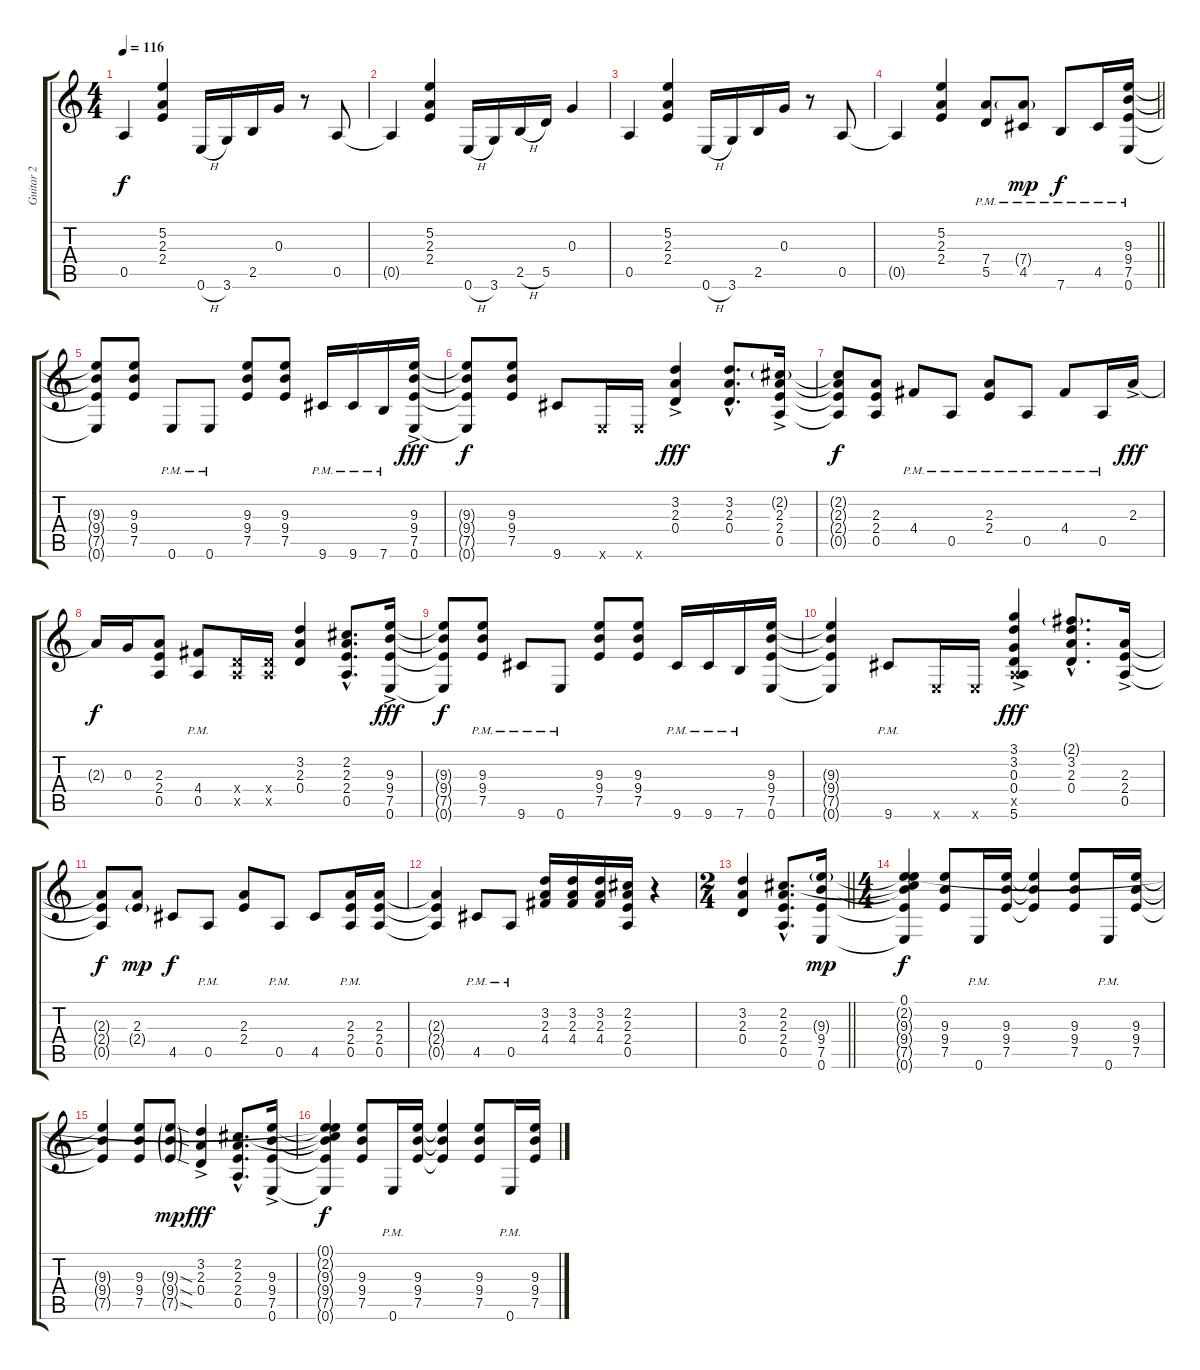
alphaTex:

\track ("Guitar 2" "Guitar 2") {instrument electricguitarclean}
\staff {score tabs}
\tuning (E4 B3 G3 D3 A2 E2) {hide}
\ts (4 4)
\tempo 116
\clef g2
\ks c
0.5.4{dy f} (5.2 2.3 2.4).4 0.6{h}.16 3.6.16 2.5.16 0.3.16 r.8 0.5.8 |
0.5{t}.4 (5.2 2.3 2.4).4 0.6{h}.16 3.6.16 2.5{h}.16 5.5.16 0.3.4 |
0.5.4 (5.2 2.3 2.4).4 0.6{h}.16 3.6.16 2.5.16 0.3.16 r.8 0.5.8 |
\barLineRight lightlight
0.5{t}.4 (5.2 2.3 2.4).4 (7.4{pm} 5.5{pm}).8 (7.4{g pm} 4.5{pm}).8{dy mp} 7.6{pm}.8{dy f} 4.5{pm}.16 (9.3{pm} 9.4{pm} 7.5{pm} 0.6{pm}).16 |
(9.3{t} 9.4{t} 7.5{t} 0.6{t}).8 (9.3 9.4 7.5).8 0.6{pm}.8 0.6{pm}.8 (9.3 9.4 7.5).8 (9.3 9.4 7.5).8 9.6{pm}.16 9.6{pm}.16 7.6{pm}.16 (9.3{ac} 9.4{ac} 7.5{ac} 0.6{ac}).16{dy fff} |
(9.3{t} 9.4{t} 7.5{t} 0.6{t}).8{dy f} (9.3 9.4 7.5).8 9.6.8 0.6{x}.16 0.6{x}.16 (3.2{ac} 2.3{ac} 0.4{ac}).4{dy fff} (3.2{hac} 2.3{hac} 0.4{hac}).8{d} (2.2{g ac} 2.3{ac} 2.4{ac} 0.5{ac}).16 |
(2.2{t} 2.3{t} 2.4{t} 0.5{t}).8{dy f} (2.3 2.4 0.5).8 4.4{pm}.8 0.5{pm}.8 (2.3{pm} 2.4{pm}).8 0.5{pm}.8 4.4{pm}.8 0.5{pm}.16 2.3{ac}.16{dy fff} |
2.3{t}.16{dy f} 0.3.16 (2.3 2.4 0.5).8 (4.4{pm} 0.5{pm}).8 (0.4{x} 0.5{x}).16 (0.4{x} 0.5{x}).16 (3.2 2.3 0.4).4 (2.2{hac} 2.3{hac} 2.4{hac} 0.5{hac}).8{d} (9.3{ac} 9.4{ac} 7.5{ac} 0.6{ac}).16{dy fff} |
(9.3{t} 9.4{t} 7.5{t} 0.6{t}).8{dy f} (9.3{pm} 9.4{pm} 7.5{pm}).8 9.6{pm}.8 0.6{pm}.8 (9.3 9.4 7.5).8 (9.3 9.4 7.5).8 9.6{pm}.16 9.6{pm}.16 7.6{pm}.16 (9.3 9.4 7.5 0.6).16 |
(9.3{t} 9.4{t} 7.5{t} 0.6{t}).4 9.6{pm}.8 0.6{x}.16 0.6{x}.16 (3.1{ac} 3.2{ac} 0.3{ac} 0.4{ac} 0.5{ac x} 5.6{ac}).4{dy fff} (2.1{g hac} 3.2{hac} 2.3{hac} 0.4{hac}).8{d} (2.3{ac} 2.4{ac} 0.5{ac}).16 |
(2.3{t} 2.4{t} 0.5{t}).8{dy f} (2.3 2.4{g}).8{dy mp} 4.5.8{dy f} 0.5{pm}.8 (2.3 2.4).8 0.5{pm}.8 4.5.8 (2.3{pm} 2.4{pm} 0.5{pm}).16 (2.3 2.4 0.5).16 |
(2.3{t} 2.4{t} 0.5{t}).4 4.5{pm}.8 0.5{pm}.8 (3.2 2.3 4.4).16 (3.2 2.3 4.4).16 (3.2 2.3 4.4).16 (2.2 2.3 2.4 0.5).16 r.4 |
\ts (2 4)
\barLineRight lightlight
(3.2 2.3 0.4).4 (2.2{hac} 2.3{hac} 2.4{hac} 0.5{hac}).8{d} (9.3{g} 9.4 7.5 0.6).16{dy mp} |
\ts (4 4)
(0.1 2.2{t} 9.3{t} 9.4{t} 7.5{t} 0.6{t}).4{dy f} (9.3 9.4 7.5).8 0.6{pm}.16 (9.3 9.4 7.5).16 (9.3{t} 9.4{t} 7.5{t}).4 (9.3 9.4 7.5).8 0.6{pm}.16 (9.3 9.4 7.5).16 |
(9.3{t} 9.4{t} 7.5{t}).4 (9.3 9.4 7.5).8 (9.3{sod g} 9.4{sod g} 7.5{sod g}).8{dy mp} (3.2{ac} 2.3{ac} 0.4{ac}).4{dy fff} (2.2{hac} 2.3{hac} 2.4{hac} 0.5{hac}).8{d} (9.3{ac} 9.4{ac} 7.5{ac} 0.6{ac}).16 |
(0.1{t} 2.2{t} 9.3{t} 9.4{t} 7.5{t} 0.6{t}).4{dy f} (9.3 9.4 7.5).8 0.6{pm}.16 (9.3 9.4 7.5).16 (9.3{t} 9.4{t} 7.5{t}).4 (9.3 9.4 7.5).8 0.6{pm}.16 (9.3 9.4 7.5).16
